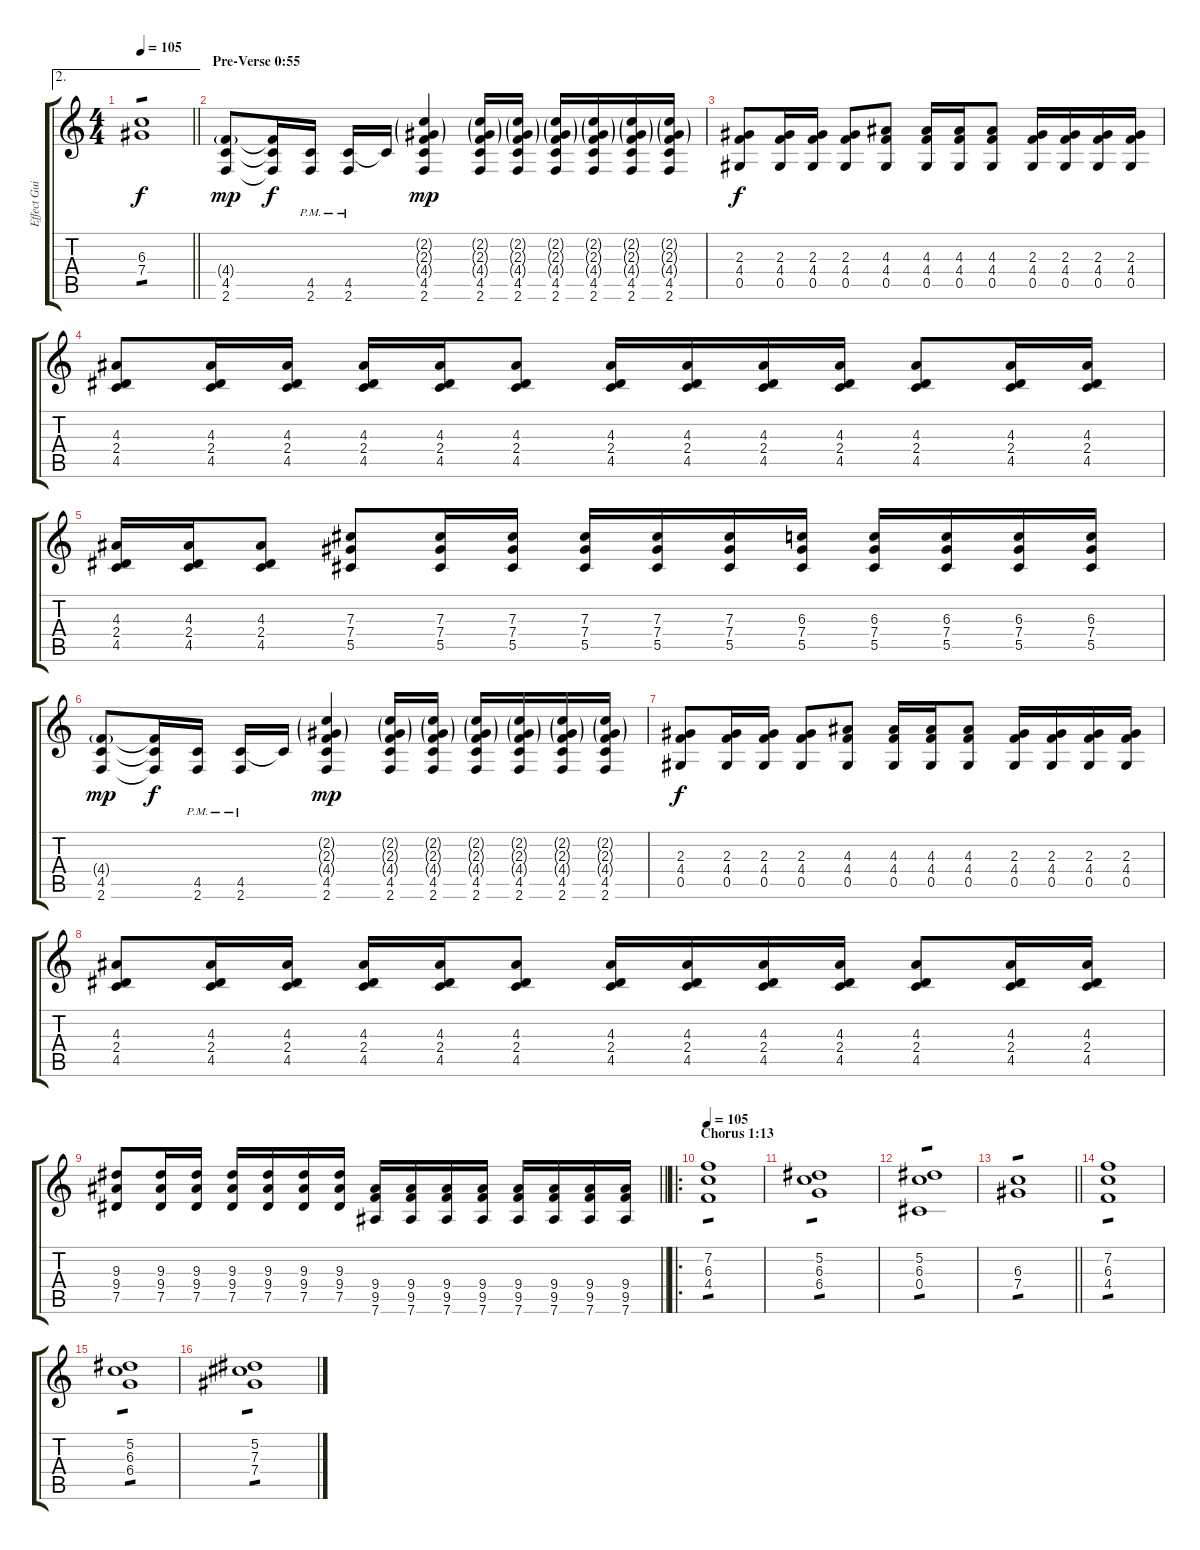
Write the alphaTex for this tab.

\track ("Effect Guitar" "Effect Gui") {instrument overdrivenguitar}
\staff {score tabs}
\tuning (Eb4 Bb3 Gb3 Db3 Ab2 Eb2) {hide}
\ae 2
\ts (4 4)
\tempo 105
\clef g2
\barLineRight lightlight
\ks c
(6.3 7.4).1{tp 1 dy f} |
\section ("" "Pre-Verse 0:55")
(4.4{g} 4.5 2.6).8{dy mp} (4.4{t} 4.5{t} 2.6{t}).16{dy f} (4.5{pm} 2.6{pm}).16 (4.5{pm} 2.6{pm}).16 4.5{t}.16 (2.2{g} 2.3{g} 4.4{g} 4.5 2.6).4{dy mp} (2.2{g} 2.3{g} 4.4{g} 4.5 2.6).16 (2.2{g} 2.3{g} 4.4{g} 4.5 2.6).16 (2.2{g} 2.3{g} 4.4{g} 4.5 2.6).16 (2.2{g} 2.3{g} 4.4{g} 4.5 2.6).16 (2.2{g} 2.3{g} 4.4{g} 4.5 2.6).16 (2.2{g} 2.3{g} 4.4{g} 4.5 2.6).16 |
(2.3 4.4 0.5).8{dy f} (2.3 4.4 0.5).16 (2.3 4.4 0.5).16 (2.3 4.4 0.5).8 (4.3 4.4 0.5).8 (4.3 4.4 0.5).16 (4.3 4.4 0.5).16 (4.3 4.4 0.5).8 (2.3 4.4 0.5).16 (2.3 4.4 0.5).16 (2.3 4.4 0.5).16 (2.3 4.4 0.5).16 |
(4.3 2.4 4.5).8 (4.3 2.4 4.5).16 (4.3 2.4 4.5).16 (4.3 2.4 4.5).16 (4.3 2.4 4.5).16 (4.3 2.4 4.5).8 (4.3 2.4 4.5).16 (4.3 2.4 4.5).16 (4.3 2.4 4.5).16 (4.3 2.4 4.5).16 (4.3 2.4 4.5).8 (4.3 2.4 4.5).16 (4.3 2.4 4.5).16 |
(4.3 2.4 4.5).16 (4.3 2.4 4.5).16 (4.3 2.4 4.5).8 (7.3 7.4 5.5).8 (7.3 7.4 5.5).16 (7.3 7.4 5.5).16 (7.3 7.4 5.5).16 (7.3 7.4 5.5).16 (7.3 7.4 5.5).16 (6.3 7.4 5.5).16 (6.3 7.4 5.5).16 (6.3 7.4 5.5).16 (6.3 7.4 5.5).16 (6.3 7.4 5.5).16 |
(4.4{g} 4.5 2.6).8{dy mp} (4.4{t} 4.5{t} 2.6{t}).16{dy f} (4.5{pm} 2.6{pm}).16 (4.5{pm} 2.6{pm}).16 4.5{t}.16 (2.2{g} 2.3{g} 4.4{g} 4.5 2.6).4{dy mp} (2.2{g} 2.3{g} 4.4{g} 4.5 2.6).16 (2.2{g} 2.3{g} 4.4{g} 4.5 2.6).16 (2.2{g} 2.3{g} 4.4{g} 4.5 2.6).16 (2.2{g} 2.3{g} 4.4{g} 4.5 2.6).16 (2.2{g} 2.3{g} 4.4{g} 4.5 2.6).16 (2.2{g} 2.3{g} 4.4{g} 4.5 2.6).16 |
(2.3 4.4 0.5).8{dy f} (2.3 4.4 0.5).16 (2.3 4.4 0.5).16 (2.3 4.4 0.5).8 (4.3 4.4 0.5).8 (4.3 4.4 0.5).16 (4.3 4.4 0.5).16 (4.3 4.4 0.5).8 (2.3 4.4 0.5).16 (2.3 4.4 0.5).16 (2.3 4.4 0.5).16 (2.3 4.4 0.5).16 |
(4.3 2.4 4.5).8 (4.3 2.4 4.5).16 (4.3 2.4 4.5).16 (4.3 2.4 4.5).16 (4.3 2.4 4.5).16 (4.3 2.4 4.5).8 (4.3 2.4 4.5).16 (4.3 2.4 4.5).16 (4.3 2.4 4.5).16 (4.3 2.4 4.5).16 (4.3 2.4 4.5).8 (4.3 2.4 4.5).16 (4.3 2.4 4.5).16 |
\barLineRight lightlight
(9.3 9.4 7.5).8 (9.3 9.4 7.5).16 (9.3 9.4 7.5).16 (9.3 9.4 7.5).16 (9.3 9.4 7.5).16 (9.3 9.4 7.5).16 (9.3 9.4 7.5).16 (9.4 9.5 7.6).16 (9.4 9.5 7.6).16 (9.4 9.5 7.6).16 (9.4 9.5 7.6).16 (9.4 9.5 7.6).16 (9.4 9.5 7.6).16 (9.4 9.5 7.6).16 (9.4 9.5 7.6).16 |
\ro
\section ("" "Chorus 1:13")
\tempo 105
(7.2 6.3 4.4).1{tp 1} |
(5.2 6.3 6.4).1{tp 1} |
(5.2 6.3 0.4).1{tp 1} |
\barLineRight lightlight
(6.3 7.4).1{tp 1} |
(7.2 6.3 4.4).1{tp 1} |
(5.2 6.3 6.4).1{tp 1} |
(5.2 7.3 7.4).1{tp 1}
